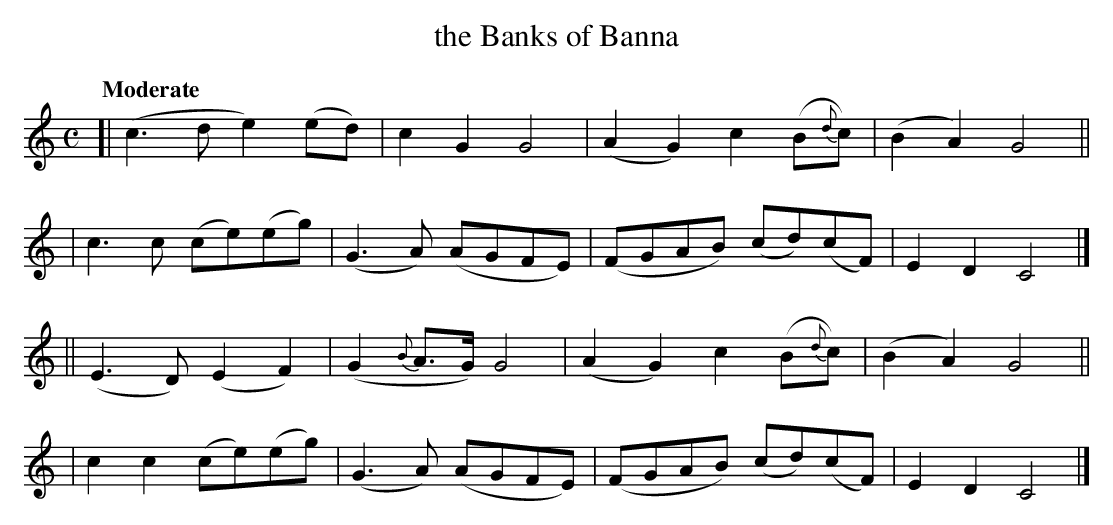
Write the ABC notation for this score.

X:1
T: the Banks of Banna
Q: "Moderate"
M: C
L: 1/8
K: C
[| (c3d  e2)(ed)  |  c2G2     G4  | (A2G2) c2(B{d}c) | (B2A2) G4 ||
|   c3c (ce)(eg)  | (G3A)  (AGFE) | (FGAB) (cd)(cF)  |  E2D2  C4 |]
|| (E3D) (E2F2)  | (G2{B}A>G) G4  | (A2G2) c2(B{d}c) | (B2A2) G4 ||
|   c2c2 (ce)(eg) | (G3A)  (AGFE) | (FGAB) (cd)(cF)  |  E2D2  C4 |]
